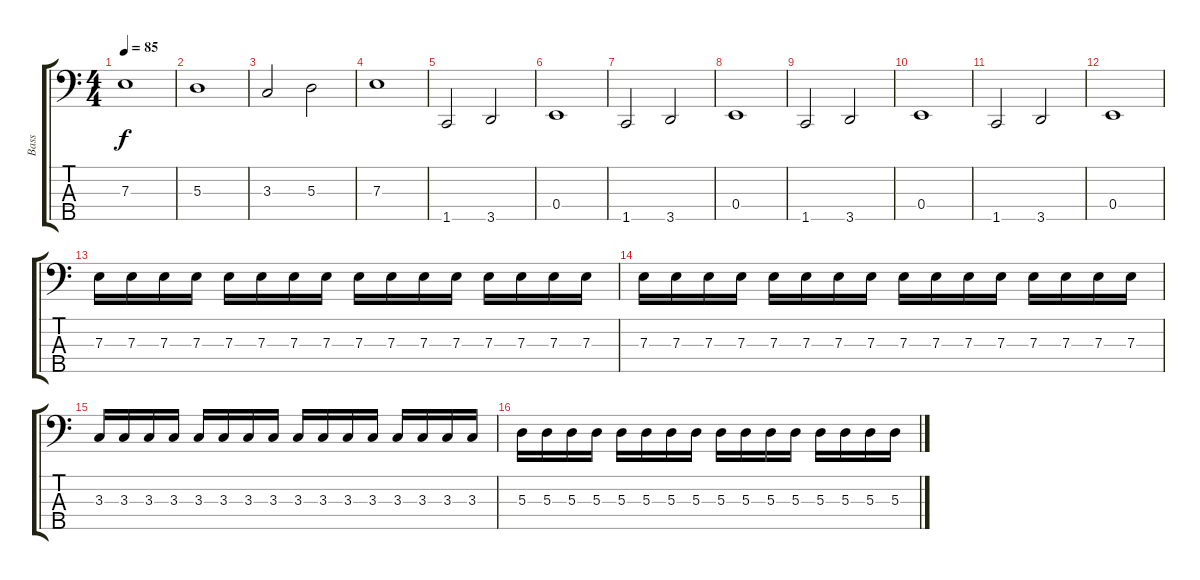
\track ("Bass" "Bass") {instrument electricbassfinger}
\staff {score tabs}
\tuning (G2 D2 A1 E1 B0) {hide}
\ts (4 4)
\tempo 85
\clef f4
\ks c
7.3.1{dy f} |
5.3.1 |
3.3.2 5.3.2 |
7.3.1 |
1.5.2 3.5.2 |
0.4.1 |
1.5.2 3.5.2 |
0.4.1 |
1.5.2 3.5.2 |
0.4.1 |
1.5.2 3.5.2 |
0.4.1 |
7.3.16 7.3.16 7.3.16 7.3.16 7.3.16 7.3.16 7.3.16 7.3.16 7.3.16 7.3.16 7.3.16 7.3.16 7.3.16 7.3.16 7.3.16 7.3.16 |
7.3.16 7.3.16 7.3.16 7.3.16 7.3.16 7.3.16 7.3.16 7.3.16 7.3.16 7.3.16 7.3.16 7.3.16 7.3.16 7.3.16 7.3.16 7.3.16 |
3.3.16 3.3.16 3.3.16 3.3.16 3.3.16 3.3.16 3.3.16 3.3.16 3.3.16 3.3.16 3.3.16 3.3.16 3.3.16 3.3.16 3.3.16 3.3.16 |
5.3.16 5.3.16 5.3.16 5.3.16 5.3.16 5.3.16 5.3.16 5.3.16 5.3.16 5.3.16 5.3.16 5.3.16 5.3.16 5.3.16 5.3.16 5.3.16
